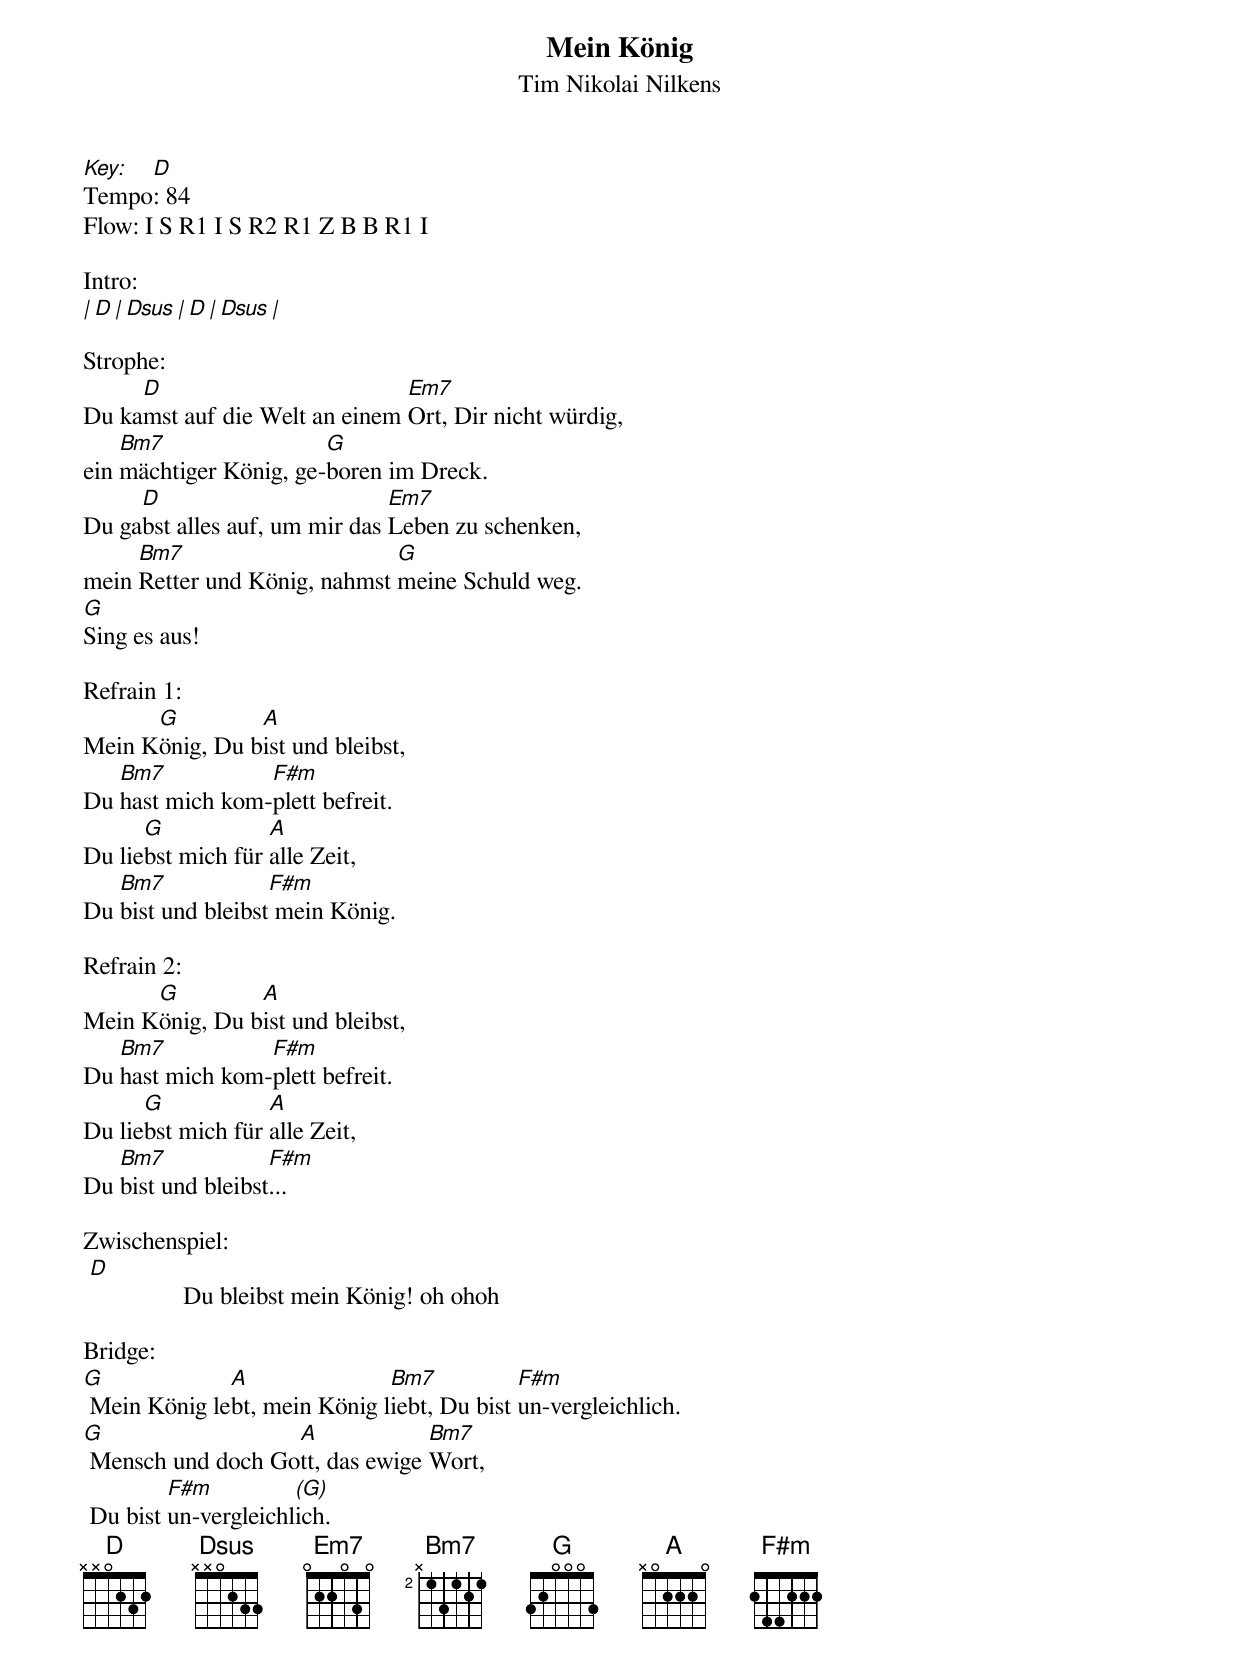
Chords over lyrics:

Mein König
Tim Nikolai Nilkens
Key: D
Tempo: 84
Flow: I S R1 I S R2 R1 Z B B R1 I
CCLI: 7047638

Intro:
| D | Dsus | D | Dsus |

Strophe:
     D                         Em7
Du kamst auf die Welt an einem Ort, Dir nicht würdig,
    Bm7                 G
ein mächtiger König, ge-boren im Dreck.
     D                         Em7
Du gabst alles auf, um mir das Leben zu schenken,
     Bm7                      G
mein Retter und König, nahmst meine Schuld weg.
G
Sing es aus!

Refrain 1:
      G         A
Mein König, Du bist und bleibst,
   Bm7           F#m
Du hast mich kom-plett befreit.
      G            A
Du liebst mich für alle Zeit,
   Bm7             F#m
Du bist und bleibst mein König.

Refrain 2:
      G         A
Mein König, Du bist und bleibst,
   Bm7           F#m
Du hast mich kom-plett befreit.
      G            A
Du liebst mich für alle Zeit,
   Bm7             F#m
Du bist und bleibst...

Zwischenspiel:
 D
		Du bleibst mein König! oh ohoh

Bridge:
G             A               Bm7           F#m
 Mein König lebt, mein König liebt, Du bist un-vergleichlich.
G                  A             Bm7
 Mensch und doch Gott, das ewige Wort,
         F#m          (G)
 Du bist un-vergleichlich.
